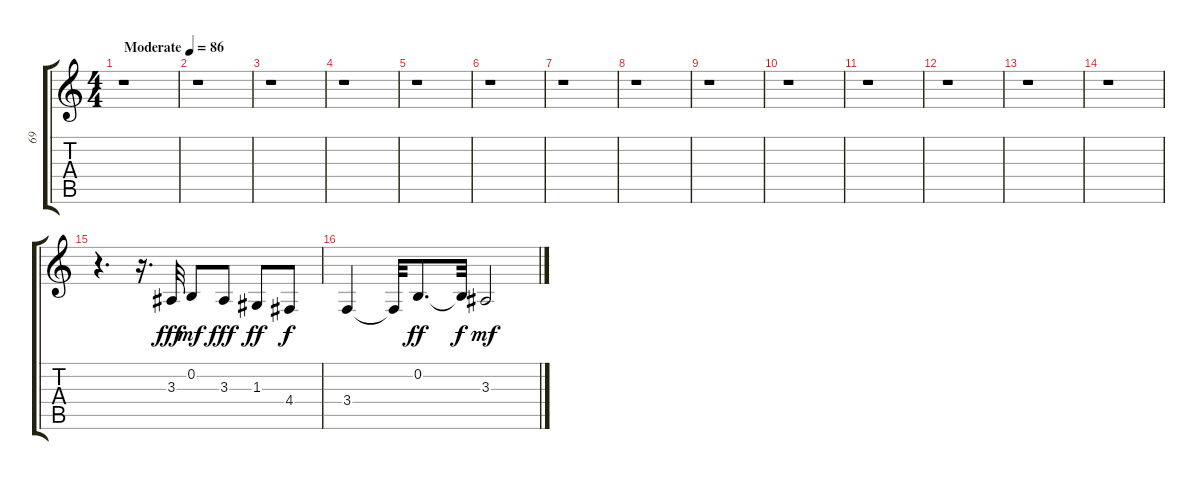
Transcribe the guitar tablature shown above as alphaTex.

\track ("69" "69") {instrument oboe}
\staff {score tabs}
\tuning (E4 B3 G3 D3 A2 E2) {hide}
\ts (4 4)
\tempo (86 "Moderate")
\clef g2
\ks c
r.1{dy fff instrument oboe} |
r.1 |
r.1 |
r.1 |
r.1 |
r.1 |
r.1 |
r.1 |
r.1 |
r.1 |
r.1 |
r.1 |
r.1 |
r.1 |
r.4{d} r.16{d} 3.3.32 0.2.8{dy mf} 3.3.8{dy fff} 1.3.8{dy ff} 4.4.8{dy f} |
3.4.4 3.4{t}.32 0.2.8{d dy ff} 0.2{t}.32{dy f} 3.3.2{dy mf}
